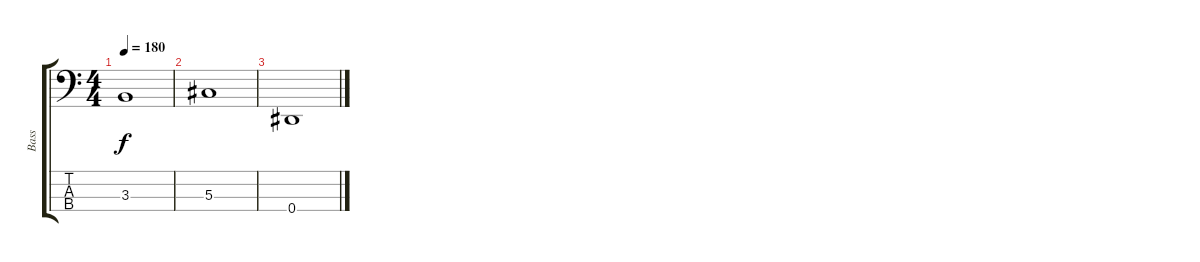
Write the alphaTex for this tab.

\track ("Bass" "Bass") {instrument electricbassfinger}
\staff {score tabs}
\tuning (Gb2 Db2 Ab1 Eb1) {hide}
\ts (4 4)
\tempo 180
\clef f4
\ks c
3.3.1{dy f} |
5.3.1 |
0.4.1
